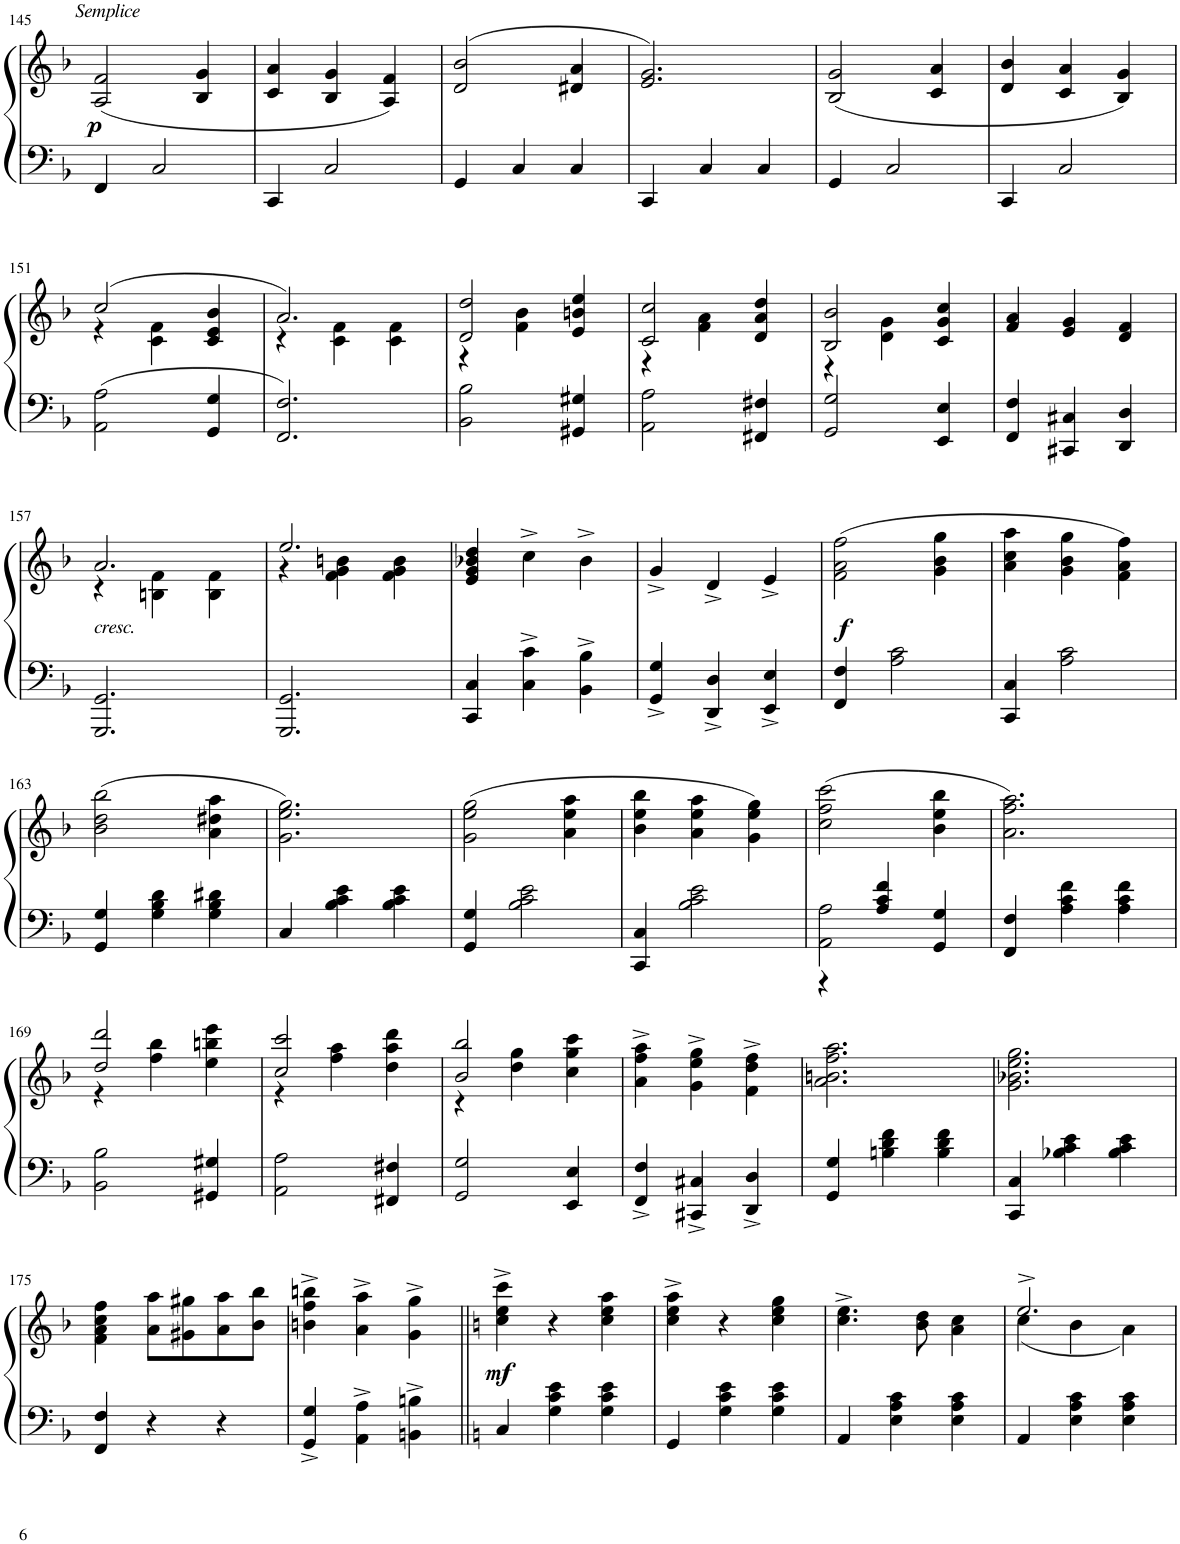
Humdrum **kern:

**kern	**kern	**dynam
*part1	*part1	*part1
*staff2	*staff1	*staff1/2
*I"Piano	*	*
*I'Pno.	*	*
!!LO:PB:g=z
*clefF4	*clefG2	*
*k[b-]	*k[b-]	*
*M3/4	*M3/4	*
=145	=145	=145
!	!LO:TX:a:i:t=Semplice	!
!	!	!LO:DY:b
4FF/	(2A/ 2f/	p
2C/	.	.
.	4B-/ 4g/	.
=146	=146	=146
4CC/	4c/ 4a/	.
2C/	4B-/ 4g/	.
.	4A/ 4f/)	.
=147	=147	=147
4GG/	(>2d/ 2b-/	.
4C/	.	.
4C/	4d#X/ 4a/	.
=148	=148	=148
4CC/	2.e/ 2.g/)	.
4C/	.	.
4C/	.	.
=149	=149	=149
4GG/	(2B-/ 2g/	.
2C/	.	.
.	4c/ 4a/	.
=150	=150	=150
4CC/	4d/ 4b-/	.
2C/	4c/ 4a/	.
.	4B-/ 4g/)	.
!!LO:LB:g=z
=151	=151	=151
*	*^	*
2AA\ 2A\	(2cc/	4r	.
.	.	4c\ 4f\	.
4GG/ 4G/	4c/ 4e/ 4b-/	4ryy	.
=152	=152	=152	=152
2.FF/ 2.F/	2.a/)	4r	.
.	.	4c\ 4f\	.
.	.	4c\ 4f\	.
=153	=153	=153	=153
2BB-\ 2B-\	2d/ 2dd/	4r	.
.	.	4f\ 4b-\	.
4GG#X/ 4G#X/	4e/ 4bn/ 4ee/	4ryy	.
=154	=154	=154	=154
2AA\ 2A\	2c/ 2cc/	4r	.
.	.	4f\ 4a\	.
4FF#X/ 4F#X/	4d/ 4a/ 4dd/	4ryy	.
=155	=155	=155	=155
2GG/ 2G/	2B-/ 2b-/	4r	.
.	.	4d\ 4g\	.
4EE/ 4E/	4c/ 4g/ 4cc/	4ryy	.
*	*v	*v	*
=156	=156	=156
4FF/ 4F/	4f/ 4a/	.
4CC#X/ 4C#X/	4e/ 4g/	.
4DD/ 4D/	4d/ 4f/	.
!!LO:LB:g=z
=157	=157	=157
*	*^	*
!LO:TX:a:i:t=cresc.	!	!	!
2.GGG/ 2.GG/	2.a/	4r	.
.	.	4Bn\ 4f\	.
.	.	4B\ 4f\	.
=158	=158	=158	=158
2.GGG/ 2.GG/	2.ee/	4r	.
.	.	4f\ 4g\ 4bn\	.
.	.	4f\ 4g\ 4b\	.
*	*v	*v	*
=159	=159	=159
4CC/ 4C/	4e/ 4g/ 4b-X/ 4dd/	.
4C\^ 4c\^	4cc^\	.
4BB-\^ 4B-\^	4b-^\	.
=160	=160	=160
4GG/^ 4G/^	4g^/	.
4DD/^ 4D/^	4d^/	.
4EE/^ 4E/^	4e^/	.
=161	=161	=161
!	!	!LO:DY:b
4FF/ 4F/	(2f\ 2a\ 2ff\	f
2A\ 2c\	.	.
.	4g\ 4b-\ 4gg\	.
=162	=162	=162
4CC/ 4C/	4a\ 4cc\ 4aa\	.
2A\ 2c\	4g\ 4b-\ 4gg\	.
.	4f\ 4a\ 4ff\)	.
!!LO:LB:g=z
=163	=163	=163
4GG/ 4G/	(2b-\ 2dd\ 2bb-\	.
4G\ 4B-\ 4d\	.	.
4G\ 4B-\ 4d#X\	4a\ 4dd#X\ 4aa\	.
=164	=164	=164
4C/	2.g\ 2.ee\ 2.gg\)	.
4B-\ 4c\ 4e\	.	.
4B-\ 4c\ 4e\	.	.
=165	=165	=165
4GG/ 4G/	(2g\ 2ee\ 2gg\	.
2B-\ 2c\ 2e\	.	.
.	4a\ 4ee\ 4aa\	.
=166	=166	=166
4CC/ 4C/	4b-\ 4ee\ 4bb-\	.
2B-\ 2c\ 2e\	4a\ 4ee\ 4aa\	.
.	4g\ 4ee\ 4gg\)	.
=167	=167	=167
*^	*	*
2AA\ 2A\	4r	(2cc\ 2ff\ 2ccc\	.
.	4A/ 4c/ 4f/	.	.
4GG/ 4G/	4ryy	4b-\ 4ee\ 4bb-\	.
*v	*v	*	*
=168	=168	=168
4FF/ 4F/	2.a\ 2.ff\ 2.aa\)	.
4A\ 4c\ 4f\	.	.
4A\ 4c\ 4f\	.	.
!!LO:LB:g=z
=169	=169	=169
*	*^	*
2BB-\ 2B-\	2dd/ 2ddd/	4r	.
.	.	4ff\ 4bb-\	.
4GG#X/ 4G#X/	4ee\ 4bbn\ 4eee\	4ryy	.
=170	=170	=170	=170
2AA\ 2A\	2cc/ 2ccc/	4r	.
.	.	4ff\ 4aa\	.
4FF#X/ 4F#X/	4dd\ 4aa\ 4ddd\	4ryy	.
=171	=171	=171	=171
2GG/ 2G/	2b-/ 2bb-/	4r	.
.	.	4dd\ 4gg\	.
4EE/ 4E/	4cc\ 4gg\ 4ccc\	4ryy	.
*	*v	*v	*
=172	=172	=172
4FF/^ 4F/^	4a\^ 4ff\^ 4aa\^	.
4CC#X/^ 4C#X/^	4g\^ 4ee\^ 4gg\^	.
4DD/^ 4D/^	4f\^ 4dd\^ 4ff\^	.
=173	=173	=173
4GG/ 4G/	2.a\ 2.bn\ 2.ff\ 2.aa\	.
4Bn\ 4d\ 4f\	.	.
4B\ 4d\ 4f\	.	.
=174	=174	=174
4CC/ 4C/	2.g\ 2.b-X\ 2.ee\ 2.gg\	.
4B-X\ 4c\ 4e\	.	.
4B-\ 4c\ 4e\	.	.
!!LO:LB:g=z
=175	=175	=175
4FF/ 4F/	4f\ 4a\ 4cc\ 4ff\	.
4r	8a\ 8aa\L	.
.	8g#X\ 8gg#X\	.
4r	8a\ 8aa\	.
.	8b-\ 8bb-\J	.
=176	=176	=176
4GG/^ 4G/^	4bn\^ 4ff\^ 4bbn\^	.
4AA\^ 4A\^	4a\^ 4aa\^	.
4BBn\^ 4Bn\^	4g\^ 4gg\^	.
=177||	=177||	=177||
*k[]	*k[]	*
!	!	!LO:DY:b
4C/	4cc\^ 4ee\^ 4ccc\^	mf
4G\ 4c\ 4e\	4r	.
4G\ 4c\ 4e\	4cc\ 4ee\ 4aa\	.
=178	=178	=178
4GG/	4cc\^ 4ee\^ 4aa\^	.
4G\ 4c\ 4e\	4r	.
4G\ 4c\ 4e\	4cc\ 4ee\ 4gg\	.
=179	=179	=179
4AA/	4.cc\^ 4.ee\^	.
4E\ 4A\ 4c\	.	.
.	8b\ 8dd\	.
4E\ 4A\ 4c\	4a\ 4cc\	.
=180	=180	=180
*	*^	*
4AA/	2.ee^/	(4cc\	.
4E\ 4A\ 4c\	.	4b\	.
4E\ 4A\ 4c\	.	4a\)	.
*	*v	*v	*
=	=	=
*-	*-	*-
